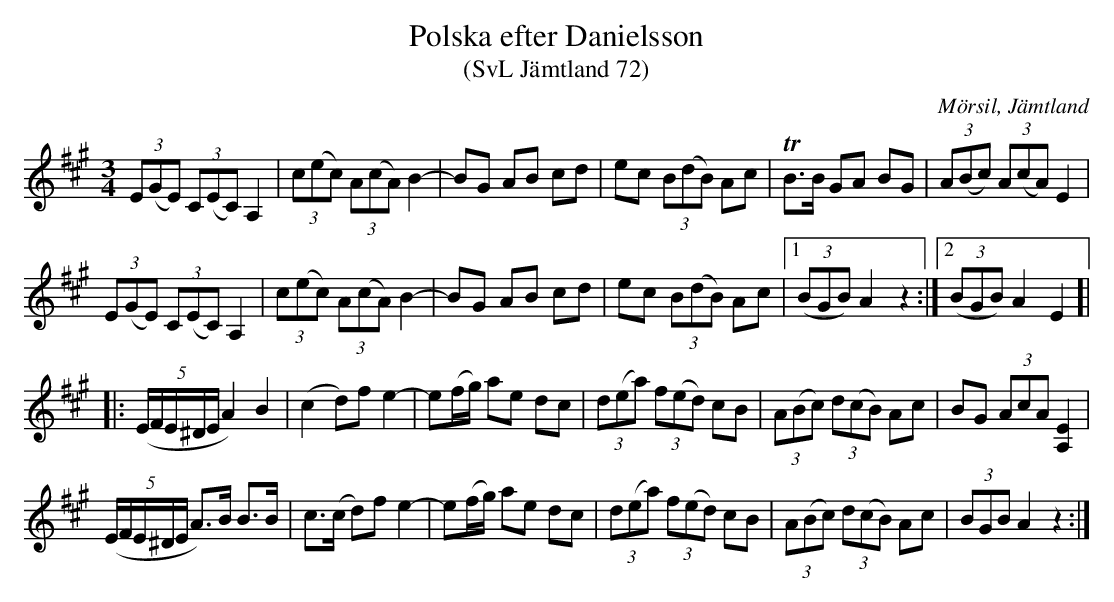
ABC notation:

X:1
T:Polska efter Danielsson
T:(SvL Jämtland 72)
O:Mörsil, Jämtland
M:3/4
L:1/8
K:A
(3E(GE) (3C(EC) A,2|(3c(ec) (3A(cA) B2-|BG AB cd|ec (3B(dB) Ac|TB>B GA BG|(3A(Bc) (3A(cA) E2|
(3E(GE) (3C(EC) A,2|(3c(ec) (3A(cA) B2-|BG AB cd|ec (3B(dB) Ac|1(3(BGB) A2 z2:|2(3(BGB) A2 E2]|
|:(5(E/F/E/^D/E/ A2) B2|(c2 d)f e2-|e(f/g/) ae dc|(3d(ea) (3f(ed) cB|(3A(Bc) (3d(cB) Ac|BG (3AcA [EA,]2|
(5(E/F/E/^D/E/ A)>B B>B|c>(c d)f e2-|e(f/g/) ae dc|(3d(ea) (3f(ed) cB|(3A(Bc) (3d(cB) Ac|(3BGB A2z2:|
